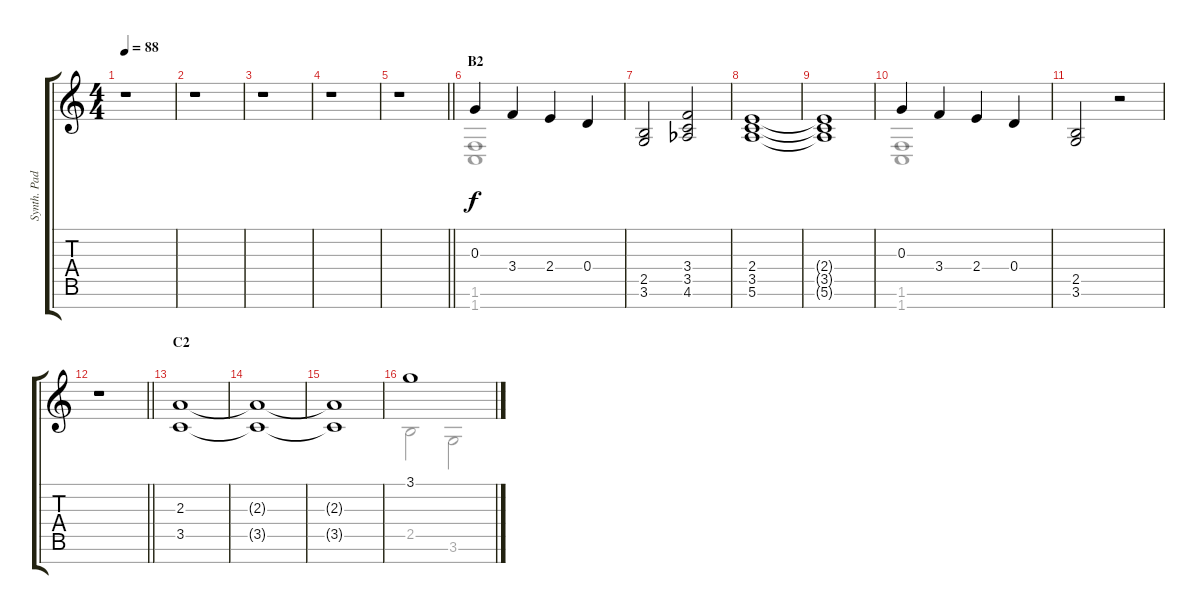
\track ("Synth. Pad" "Synth. Pad") {instrument pad2warm}
\staff {score tabs}
\tuning (E5 B4 G4 D4 A3 E3 B2) {hide}
\voice
\ts (4 4)
\tempo 88
\clef g2
\ks c
r.1{dy f} |
r.1 |
r.1 |
r.1 |
\barLineRight lightlight
r.1 |
\section ("" "B2")
0.3.4 3.4.4 2.4.4 0.4.4 |
(2.5 3.6).2 (3.4 3.5 4.6{acc b}).2 |
(2.4 3.5 5.6).1 |
(2.4{t} 3.5{t} 5.6{t}).1 |
0.3.4 3.4.4 2.4.4 0.4.4 |
(2.5 3.6).2 r.2 |
\barLineRight lightlight
r.1 |
\section ("" "C2")
(2.3 3.5).1 |
(2.3{t} 3.5{t}).1 |
(2.3{t} 3.5{t}).1 |
3.1.1
\voice
\clef g2
\ottava regular
\simile none
\ks c
|
|
|
|
\barLineRight lightlight
|
(1.6 1.7).1 |
|
|
|
(1.6 1.7).1 |
|
\barLineRight lightlight
|
|
|
|
2.5.2 3.6.2
